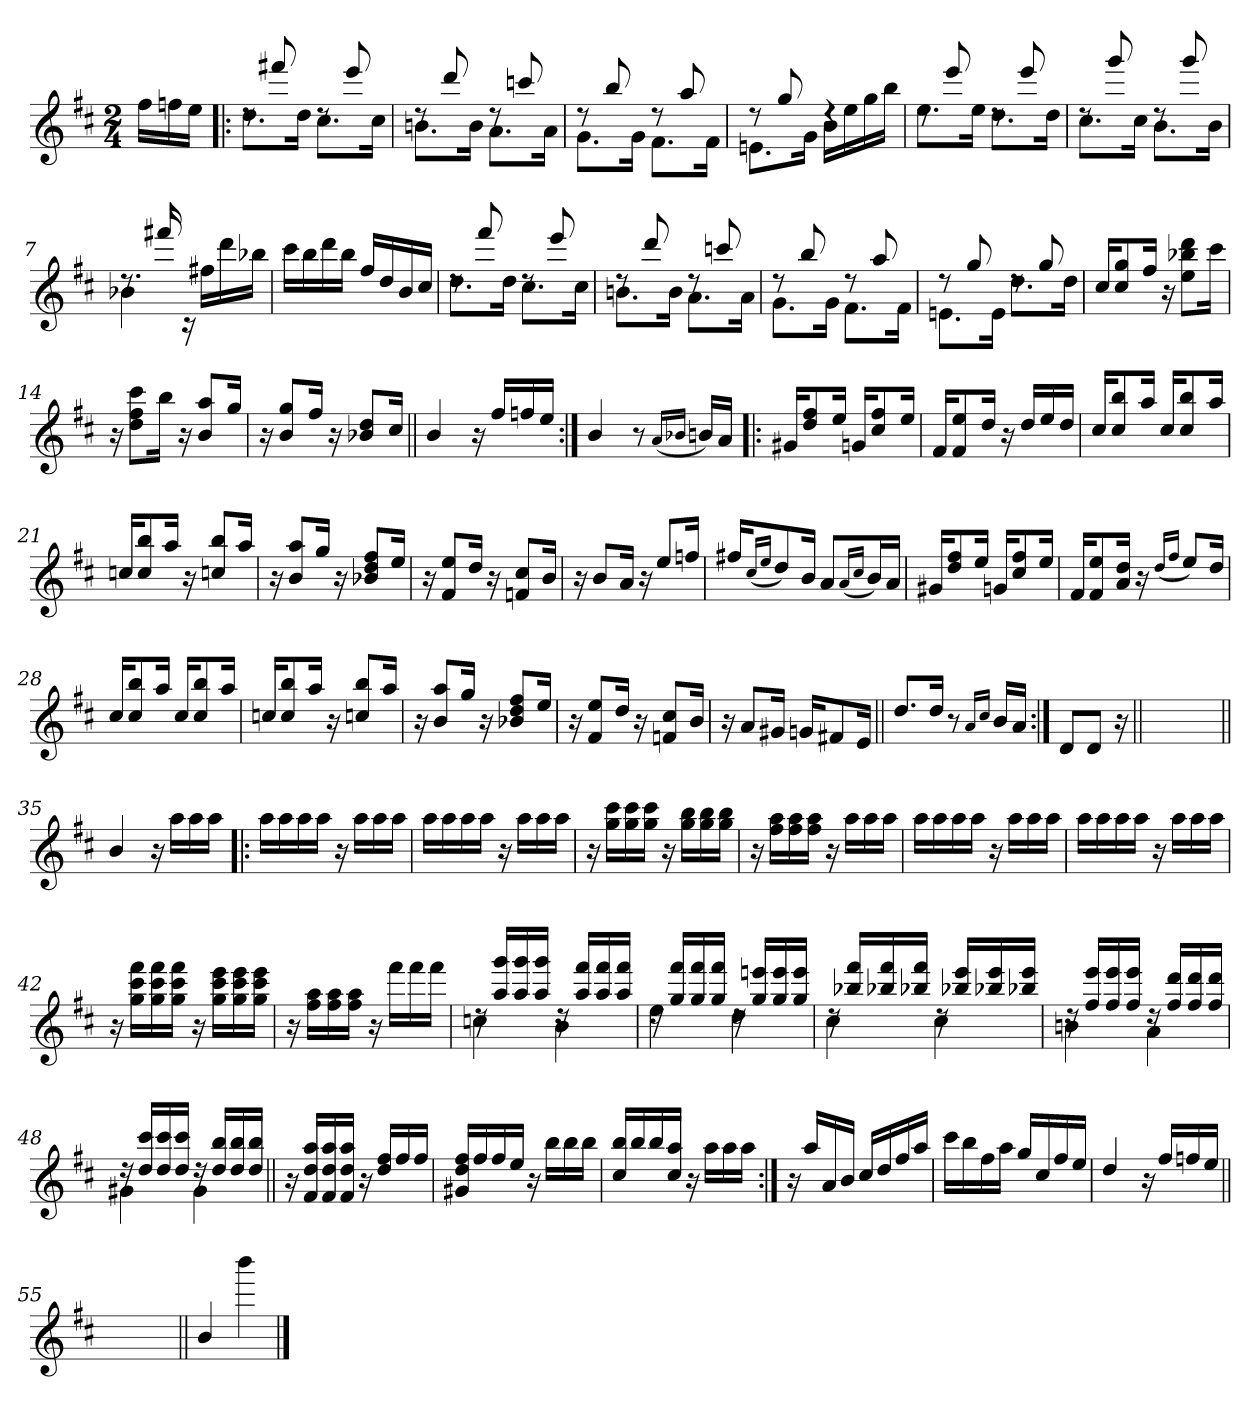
**kern
*part1
*staff1
*clefG2
*k[f#c#]
*D:
*M2/4
=
16ff#\LL
16ffn\
16ee\JJ
=1!|:
*^
8rdd	8.dd\L
8fff#X/	.
.	16dd\Jk
8rdd	8.cc#\L
8eee/	.
.	16cc#\Jk
=2	=2
8rdd	8.bn\L
8ddd/	.
.	16b\Jk
8rdd	8.a\L
8cccn/	.
.	16a\Jk
=3	=3
8rdd	8.g\L
8bb/	.
.	16g\Jk
8rdd	8.f#\L
8aa/	.
.	16f#\Jk
=4	=4
8rdd	8.en\L
8gg/	.
.	16g\Jk
4rdd	16b\LL
.	16ee\
.	16gg\
.	16bb\JJ
!!LO:LB:g=z	!!
=5	=5
8rdd	8.ee\L
8eee/	.
.	16ee\Jk
8rdd	8.dd\L
8eee/	.
.	16dd\Jk
=6	=6
8rdd	8.cc#\L
8ggg/	.
.	16cc#\Jk
8rdd	8.b\L
8ggg/	.
.	16b\Jk
=7	=7
8.rdd	4b-X\
16fff#X/	.
4ryy	16rc
.	16ff#X\LL
.	16ddd\
.	16bb-X\JJ
*v	*v
=8
16ccc#\LL
16bb\
16ddd\
16bb\JJ
16ff#/LL
16dd/
16b/
16cc#/JJ
=9
*^
8rdd	8.dd\L
8fff#/	.
.	16dd\Jk
8rdd	8.cc#\L
8eee/	.
.	16cc#\Jk
!!LO:LB:g=z	!!
=10	=10
8rdd	8.bn\L
8ddd/	.
.	16b\Jk
8rdd	8.a\L
8cccn/	.
.	16a\Jk
=11	=11
8rdd	8.g\L
8bb/	.
.	16g\Jk
8rdd	8.f#\L
8aa/	.
.	16f#\Jk
=12	=12
8rdd	8.en\L
8gg/	.
.	16e\Jk
8rdd	8.dd\L
8gg/	.
.	16dd\Jk
*v	*v
=13
16cc#/KL
8cc#/ 8gg/
16ff#/Jk
16r
8ee\ 8bb-X\ 8ddd\L
16ccc#\Jk
!!LO:LB:g=z
=14
16r
8dd\ 8ff#\ 8ccc#\L
16bb\Jk
16r
8b/ 8aa/L
16gg/Jk
=15
16r
8b/ 8gg/L
16ff#/Jk
16r
8b-X/ 8dd/L
16cc#/Jk
=16||
4b/
16r
16ff#/LL
16ffn/
16ee/JJ
=17:|!
4b/
8r
(<16qa/LL
16qb-X/JJ
16bn/LL)
16a/JJ
!!LO:LB:g=z
=18!|:
16g#/KL
8dd/ 8ff#/
16ee/Jk
16g/KL
8cc#/ 8ff#/
16ee/Jk
=19
16f#/KL
8f#/ 8ee/
16dd/Jk
16r
16dd/LL
16ee/
16dd/JJ
=20
16cc#/KL
8cc#/ 8bb/
16aa/Jk
16cc#/KL
8cc#/ 8bb/
16aa/Jk
=21
16ccn/KL
8cc/ 8bb/
16aa/Jk
16r
8ccn/ 8bb/L
16aa/Jk
!!LO:LB:g=z
=22
16r
8b/ 8aa/L
16gg/Jk
16r
8b-X/ 8dd/ 8ff#/L
16ee/Jk
=23
16r
8f#/ 8ee/L
16dd/Jk
16r
8fn/ 8cc#/L
16b/Jk
=24
16r
8b/L
16a/Jk
16r
8ee/L
16ffn/Jk
=25
16ff#X/KL
(<16qcc#/LL
16qee/JJ
8dd/)
16b/Jk
8a/L
(<16qa/LL
16qcc#/JJ
16b/L)
16a/JJ
=26
16g#/KL
8dd/ 8ff#/
16ee/Jk
16g/KL
8cc#/ 8ff#/
16ee/Jk
!!LO:LB:g=z
=27
16f#/KL
8f#/ 8ee/
16a/ 16dd/Jk
16r
(<16qdd/LL
16qff#/JJ
8ee/L)
16dd/Jk
=28
16cc#/KL
8cc#/ 8bb/
16aa/Jk
16cc#/KL
8cc#/ 8bb/
16aa/Jk
=29
16ccn/KL
8cc/ 8bb/
16aa/Jk
16r
8ccn/ 8bb/L
16aa/Jk
=30
16r
8b/ 8aa/L
16gg/Jk
16r
8b-X/ 8dd/ 8ff#/L
16ee/Jk
!!LO:LB:g=z
=31
16r
8f#/ 8ee/L
16dd/Jk
16r
8fn/ 8cc#/L
16b/Jk
=32
16r
8a/L
16g#X/Jk
16gn/KL
8f#X/
16e/Jk
=33||
8.dd/L
16dd/Jk
8r
16qa/LL
16qcc#/JJ
16b/LL
16a/JJ
=34:|!
8d/L
8d/J
16r
=34X341||
2ryy
!!LO:LB:g=z
=35||
4b/
16r
16aa\LL
16aa\
16aa\JJ
=36!|:
16aa\LL
16aa\
16aa\
16aa\JJ
16r
16aa\LL
16aa\
16aa\JJ
=37
16aa\LL
16aa\
16aa\
16aa\JJ
16r
16aa\LL
16aa\
16aa\JJ
=38
16r
16gg\ 16ccc#\LL
16gg\ 16ccc#\
16gg\ 16ccc#\JJ
16r
16gg\ 16bb\LL
16gg\ 16bb\
16gg\ 16bb\JJ
=39
16r
16ff#\ 16aa\LL
16ff#\ 16aa\
16ff#\ 16aa\JJ
16r
16aa\LL
16aa\
16aa\JJ
!!LO:PB:g=z
=40
16aa\LL
16aa\
16aa\
16aa\JJ
16r
16aa\LL
16aa\
16aa\JJ
=41
16aa\LL
16aa\
16aa\
16aa\JJ
16r
16aa\LL
16aa\
16aa\JJ
=42
16r
16gg\ 16ccc#\ 16fff#\LL
16gg\ 16ccc#\ 16fff#\
16gg\ 16ccc#\ 16fff#\JJ
16r
16gg\ 16ccc#\ 16eee\LL
16gg\ 16ccc#\ 16eee\
16gg\ 16ccc#\ 16eee\JJ
=43
16r
16ff#\ 16aa\LL
16ff#\ 16aa\
16ff#\ 16aa\JJ
16r
16fff#\LL
16fff#\
16fff#\JJ
!!LO:LB:g=z
=44
*^
16rdd	4ccn\
16aa/ 16ggg/LL	.
16aa/ 16ggg/	.
16aa/ 16ggg/JJ	.
16rdd	4b\
16aa/ 16fff#/LL	.
16aa/ 16fff#/	.
16aa/ 16fff#/JJ	.
=45	=45
16rdd	4ee\
16gg/ 16fff#/LL	.
16gg/ 16fff#/	.
16gg/ 16fff#/JJ	.
16rdd	4dd\
16gg/ 16eeen/LL	.
16gg/ 16eee/	.
16gg/ 16eee/JJ	.
=46	=46
16rdd	4cc#\
16bb-X/ 16fff#/LL	.
16bb-X/ 16fff#/	.
16bb-X/ 16fff#/JJ	.
16rdd	4cc#\
16bb-X/ 16eee/LL	.
16bb-X/ 16eee/	.
16bb-X/ 16eee/JJ	.
=47	=47
16rdd	4bn\
16ff#/ 16eee/LL	.
16ff#/ 16eee/	.
16ff#/ 16eee/JJ	.
16rdd	4a\
16ff#/ 16ddd/LL	.
16ff#/ 16ddd/	.
16ff#/ 16ddd/JJ	.
!!LO:LB:g=z	!!
=48	=48
16rdd	4g#X\
16dd/ 16ccc#/LL	.
16dd/ 16ccc#/	.
16dd/ 16ccc#/JJ	.
16rdd	4g#\
16dd/ 16bb/LL	.
16dd/ 16bb/	.
16dd/ 16bb/JJ	.
*v	*v
=49||
16r
16f#/ 16dd/ 16aa/LL
16f#/ 16dd/ 16aa/
16f#/ 16dd/ 16aa/JJ
16r
16dd/ 16ff#/LL
16ff#/
16ff#/JJ
=50
16g#X/ 16dd/ 16ff#/LL
16ff#/
16ff#/
16ee/JJ
16r
16bb\LL
16bb\
16bb\JJ
=51
16cc#/ 16bb/LL
16bb/
16bb/
16cc#/ 16aa/JJ
16r
16aa\LL
16aa\
16aa\JJ
!!LO:LB:g=z
=52:|!
16r
16aa/LL
16a/
16b/JJ
16cc#/LL
16dd/
16ff#/
16aa/JJ
=53
16ccc#\LL
16bb\
16ff#\
16aa\JJ
16gg/LL
16cc#/
16ff#/
16ee/JJ
=54
4dd/
16r
16ff#/LL
16ffn/
16ee/JJ
=55||
2ryy
=56||
4b/
4bbb\
==
*-
